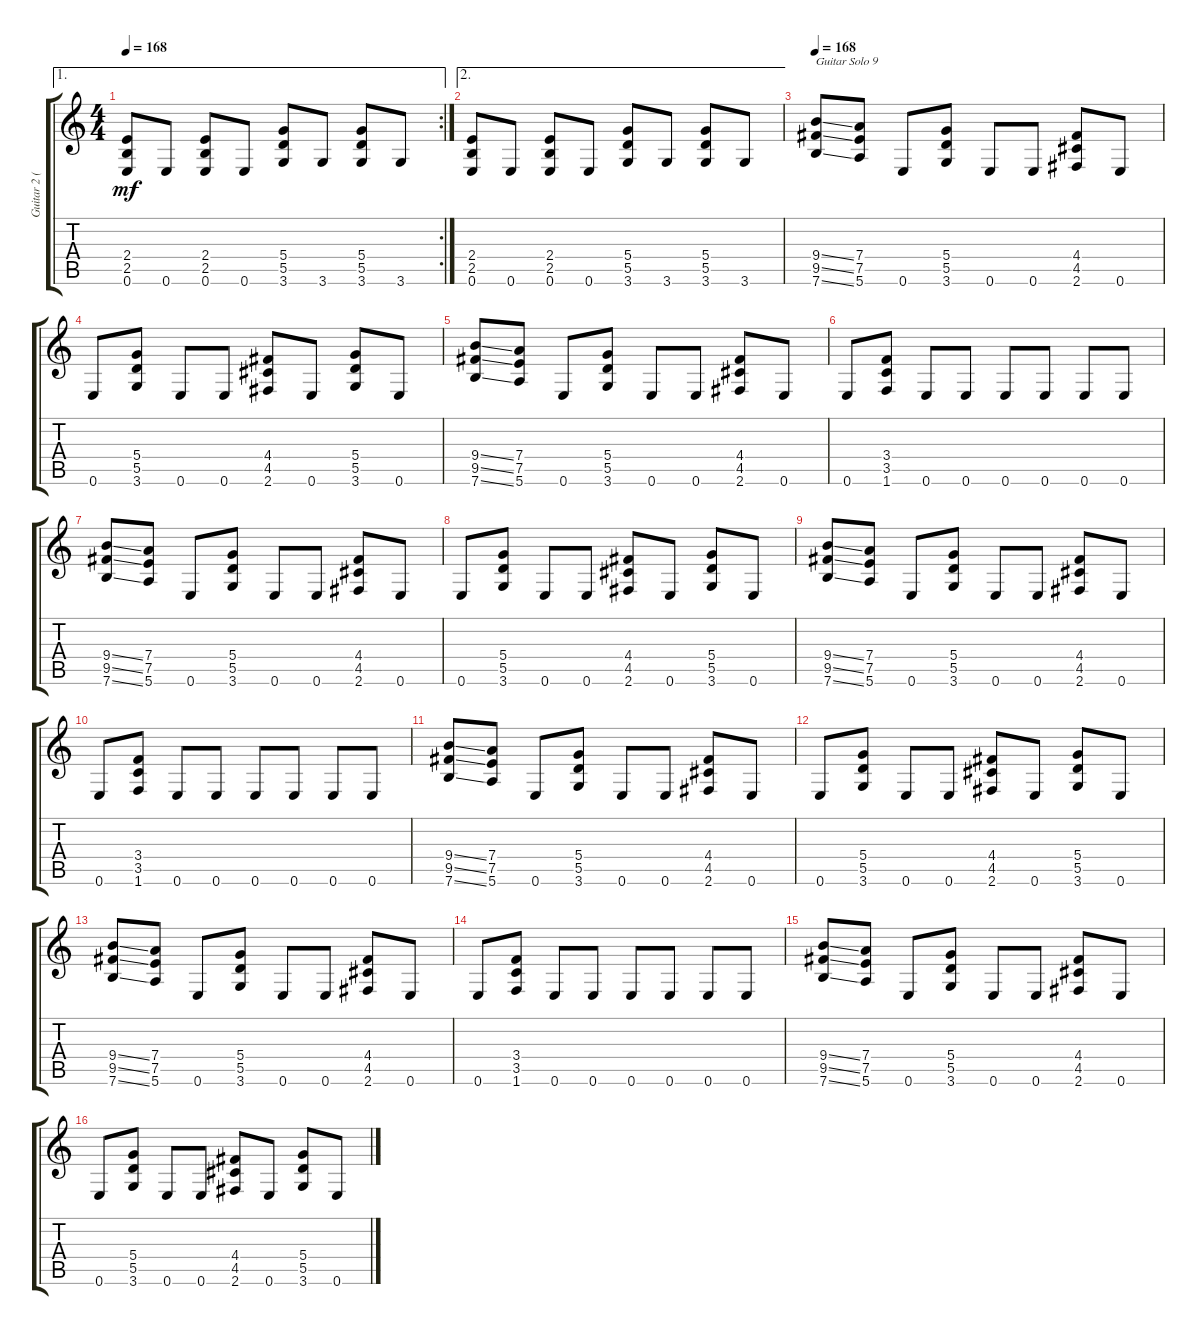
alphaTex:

\track ("Guitar 2 (Al Pitrelli)" "Guitar 2 (") {instrument distortionguitar}
\staff {score tabs}
\tuning (E4 B3 G3 D3 A2 E2) {hide}
\ae 1
\rc 2
\ts (4 4)
\tempo 168
\clef g2
\ks c
(2.4 2.5 0.6).8{dy mf} 0.6.8 (2.4 2.5 0.6).8 0.6.8 (5.4 5.5 3.6).8 3.6.8 (5.4 5.5 3.6).8 3.6.8 |
\ae 2
(2.4 2.5 0.6).8 0.6.8 (2.4 2.5 0.6).8 0.6.8 (5.4 5.5 3.6).8 3.6.8 (5.4 5.5 3.6).8 3.6.8 |
\tempo 168
(9.4{ss} 9.5{ss} 7.6{ss}).8{txt "Guitar Solo 9"} (7.4 7.5 5.6).8 0.6.8 (5.4 5.5 3.6).8 0.6.8 0.6.8 (4.4 4.5 2.6).8 0.6.8 |
0.6.8 (5.4 5.5 3.6).8 0.6.8 0.6.8 (4.4 4.5 2.6).8 0.6.8 (5.4 5.5 3.6).8 0.6.8 |
(9.4{ss} 9.5{ss} 7.6{ss}).8 (7.4 7.5 5.6).8 0.6.8 (5.4 5.5 3.6).8 0.6.8 0.6.8 (4.4 4.5 2.6).8 0.6.8 |
0.6.8 (3.4 3.5 1.6).8 0.6.8 0.6.8 0.6.8 0.6.8 0.6.8 0.6.8 |
(9.4{ss} 9.5{ss} 7.6{ss}).8 (7.4 7.5 5.6).8 0.6.8 (5.4 5.5 3.6).8 0.6.8 0.6.8 (4.4 4.5 2.6).8 0.6.8 |
0.6.8 (5.4 5.5 3.6).8 0.6.8 0.6.8 (4.4 4.5 2.6).8 0.6.8 (5.4 5.5 3.6).8 0.6.8 |
(9.4{ss} 9.5{ss} 7.6{ss}).8 (7.4 7.5 5.6).8 0.6.8 (5.4 5.5 3.6).8 0.6.8 0.6.8 (4.4 4.5 2.6).8 0.6.8 |
0.6.8 (3.4 3.5 1.6).8 0.6.8 0.6.8 0.6.8 0.6.8 0.6.8 0.6.8 |
(9.4{ss} 9.5{ss} 7.6{ss}).8 (7.4 7.5 5.6).8 0.6.8 (5.4 5.5 3.6).8 0.6.8 0.6.8 (4.4 4.5 2.6).8 0.6.8 |
0.6.8 (5.4 5.5 3.6).8 0.6.8 0.6.8 (4.4 4.5 2.6).8 0.6.8 (5.4 5.5 3.6).8 0.6.8 |
(9.4{ss} 9.5{ss} 7.6{ss}).8 (7.4 7.5 5.6).8 0.6.8 (5.4 5.5 3.6).8 0.6.8 0.6.8 (4.4 4.5 2.6).8 0.6.8 |
0.6.8 (3.4 3.5 1.6).8 0.6.8 0.6.8 0.6.8 0.6.8 0.6.8 0.6.8 |
(9.4{ss} 9.5{ss} 7.6{ss}).8 (7.4 7.5 5.6).8 0.6.8 (5.4 5.5 3.6).8 0.6.8 0.6.8 (4.4 4.5 2.6).8 0.6.8 |
0.6.8 (5.4 5.5 3.6).8 0.6.8 0.6.8 (4.4 4.5 2.6).8 0.6.8 (5.4 5.5 3.6).8 0.6.8
